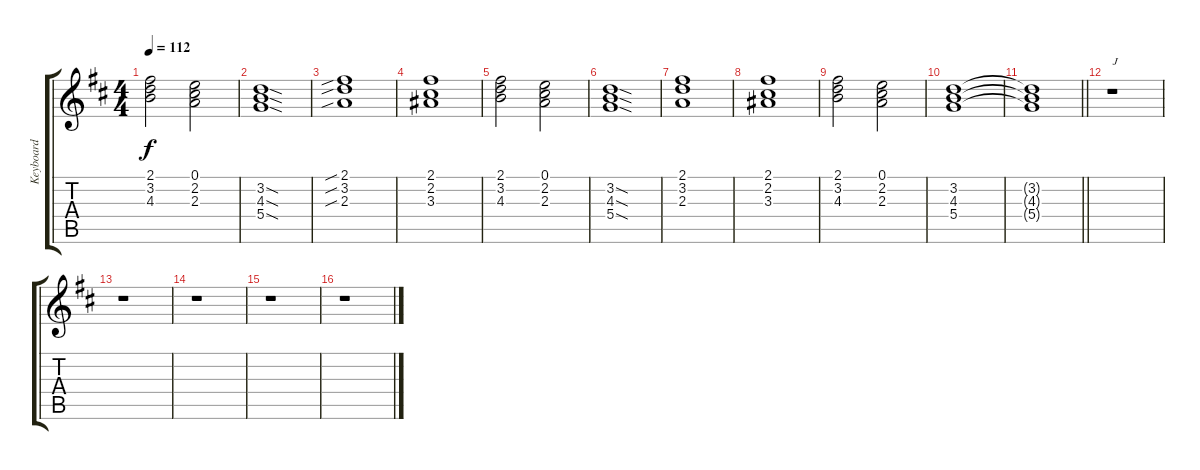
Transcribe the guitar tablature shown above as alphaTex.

\track ("Keyboard" "Keyboard") {instrument electricbasspick}
\staff {score tabs}
\tuning (E4 B3 G3 D3 A2 E2) {hide}
\ts (4 4)
\tempo 112
\clef g2
\ks d
(2.1 3.2 4.3).2{dy f} (0.1 2.2 2.3).2 |
(3.2{sod} 4.3{sod} 5.4{sod}).1 |
(2.1{sib} 3.2{sib} 2.3{sib}).1 |
(2.1 2.2 3.3).1 |
(2.1 3.2 4.3).2 (0.1 2.2 2.3).2 |
(3.2{sod} 4.3{sod} 5.4{sod}).1 |
(2.1 3.2 2.3).1 |
(2.1 2.2 3.3).1 |
(2.1 3.2 4.3).2 (0.1 2.2 2.3).2 |
(3.2 4.3 5.4).1 |
\barLineRight lightlight
(3.2{t} 4.3{t} 5.4{t}).1 |
r.1{txt "J"} |
r.1 |
r.1 |
r.1 |
r.1
